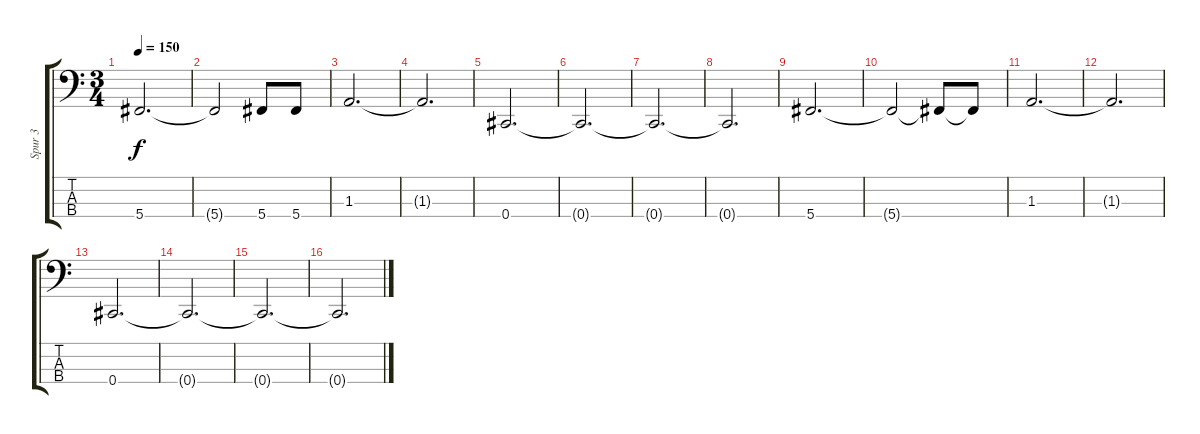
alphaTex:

\track ("Spur 3" "Spur 3") {instrument electricbasspick}
\staff {score tabs}
\tuning (Gb2 Db2 Ab1 Db1) {hide}
\ts (3 4)
\tempo 150
\clef f4
\ks c
5.4.2{d dy f} |
5.4{t}.2 5.4.8 5.4.8 |
1.3.2{d} |
1.3{t}.2{d} |
0.4.2{d} |
0.4{t}.2{d} |
0.4{t}.2{d} |
0.4{t}.2{d} |
5.4.2{d} |
5.4{t}.2 5.4{t}.8 5.4{t}.8 |
1.3.2{d} |
1.3{t}.2{d} |
0.4.2{d} |
0.4{t}.2{d} |
0.4{t}.2{d} |
0.4{t}.2{d}
